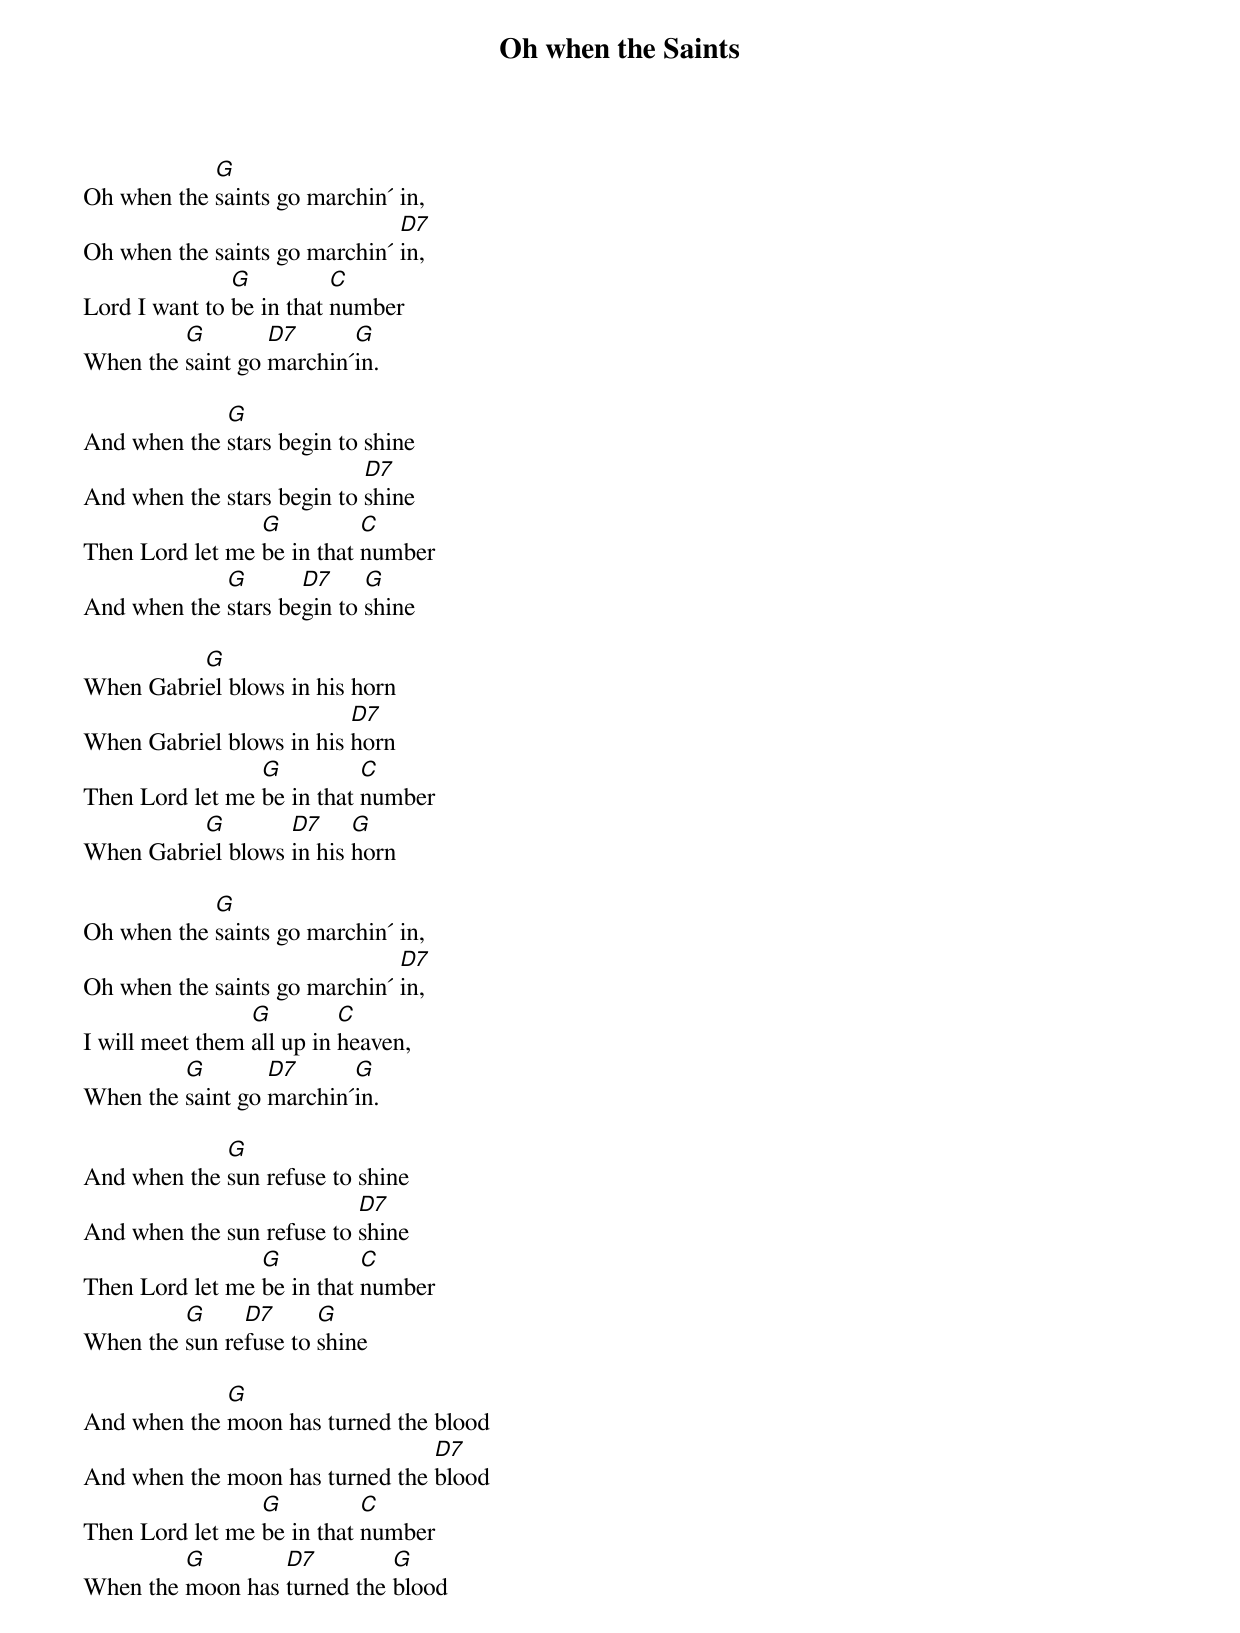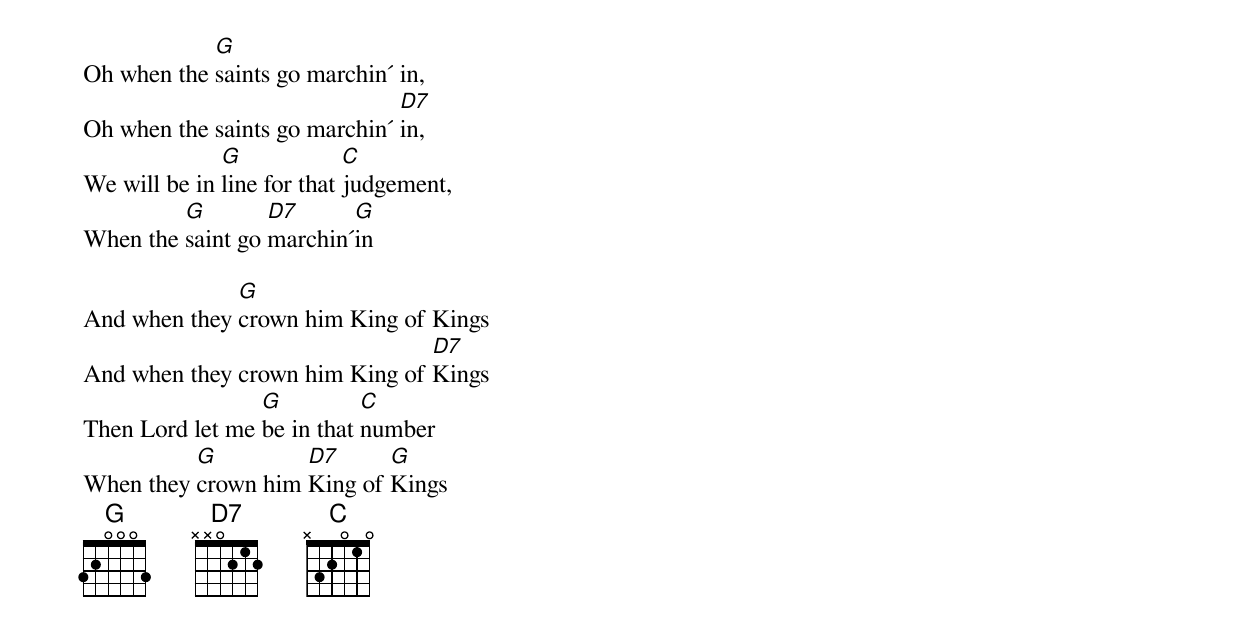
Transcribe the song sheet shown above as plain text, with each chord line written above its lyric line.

Oh when the Saints

            G
Oh when the saints go marchin´ in,
                               D7
Oh when the saints go marchin´ in,
               G          C
Lord I want to be in that number
         G        D7      G
When the saint go marchin´in.

             G
And when the stars begin to shine
                            D7
And when the stars begin to shine
                 G          C
Then Lord let me be in that number
             G       D7     G
And when the stars begin to shine

          G
When Gabriel blows in his horn
                          D7
When Gabriel blows in his horn
                 G          C
Then Lord let me be in that number
          G        D7     G
When Gabriel blows in his horn

            G
Oh when the saints go marchin´ in,
                               D7
Oh when the saints go marchin´ in,
                 G         C
I will meet them all up in heaven,
         G        D7      G
When the saint go marchin´in.

             G
And when the sun refuse to shine
                           D7
And when the sun refuse to shine
                 G          C
Then Lord let me be in that number
         G     D7      G
When the sun refuse to shine

             G
And when the moon has turned the blood
                                 D7
And when the moon has turned the blood
                 G          C
Then Lord let me be in that number
         G        D7         G
When the moon has turned the blood

            G
Oh when the saints go marchin´ in,
                               D7
Oh when the saints go marchin´ in,
              G             C
We will be in line for that judgement,
         G        D7      G
When the saint go marchin´in

              G
And when they crown him King of Kings
                                D7
And when they crown him King of Kings
                 G          C
Then Lord let me be in that number
          G         D7      G
When they crown him King of Kings
